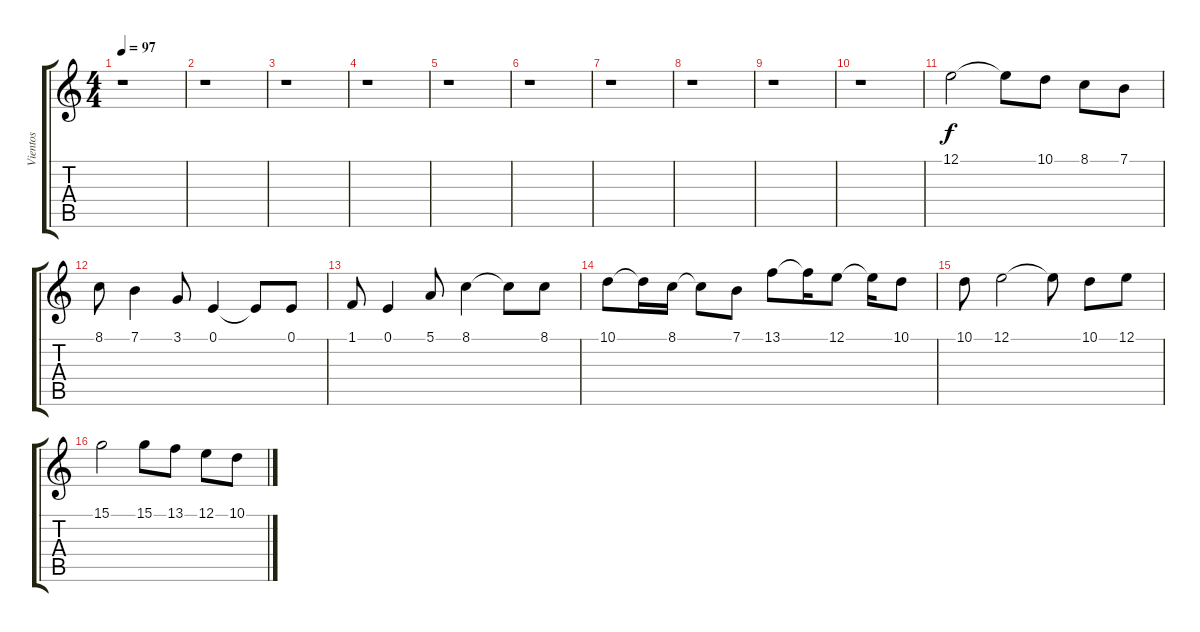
\track ("Vientos" "Vientos") {instrument cello}
\staff {score tabs}
\tuning (E4 B3 G3 D3 A2 E2) {hide}
\ts (4 4)
\tempo 97
\clef g2
\ks c
r.1{dy f} |
r.1 |
r.1 |
r.1 |
r.1 |
r.1 |
r.1 |
r.1 |
r.1 |
r.1 |
12.1.2 12.1{t}.8 10.1.8 8.1.8 7.1.8 |
8.1.8 7.1.4 3.1.8 0.1.4 0.1{t}.8 0.1.8 |
1.1.8 0.1.4 5.1.8 8.1.4 8.1{t}.8 8.1.8 |
10.1.8 10.1{t}.16 8.1.16 8.1{t}.8 7.1.8 13.1.8 13.1{t}.16 12.1.8 12.1{t}.16 10.1.8 |
10.1.8 12.1.2 12.1{t}.8 10.1.8 12.1.8 |
15.1.2 15.1.8 13.1.8 12.1.8 10.1.8
